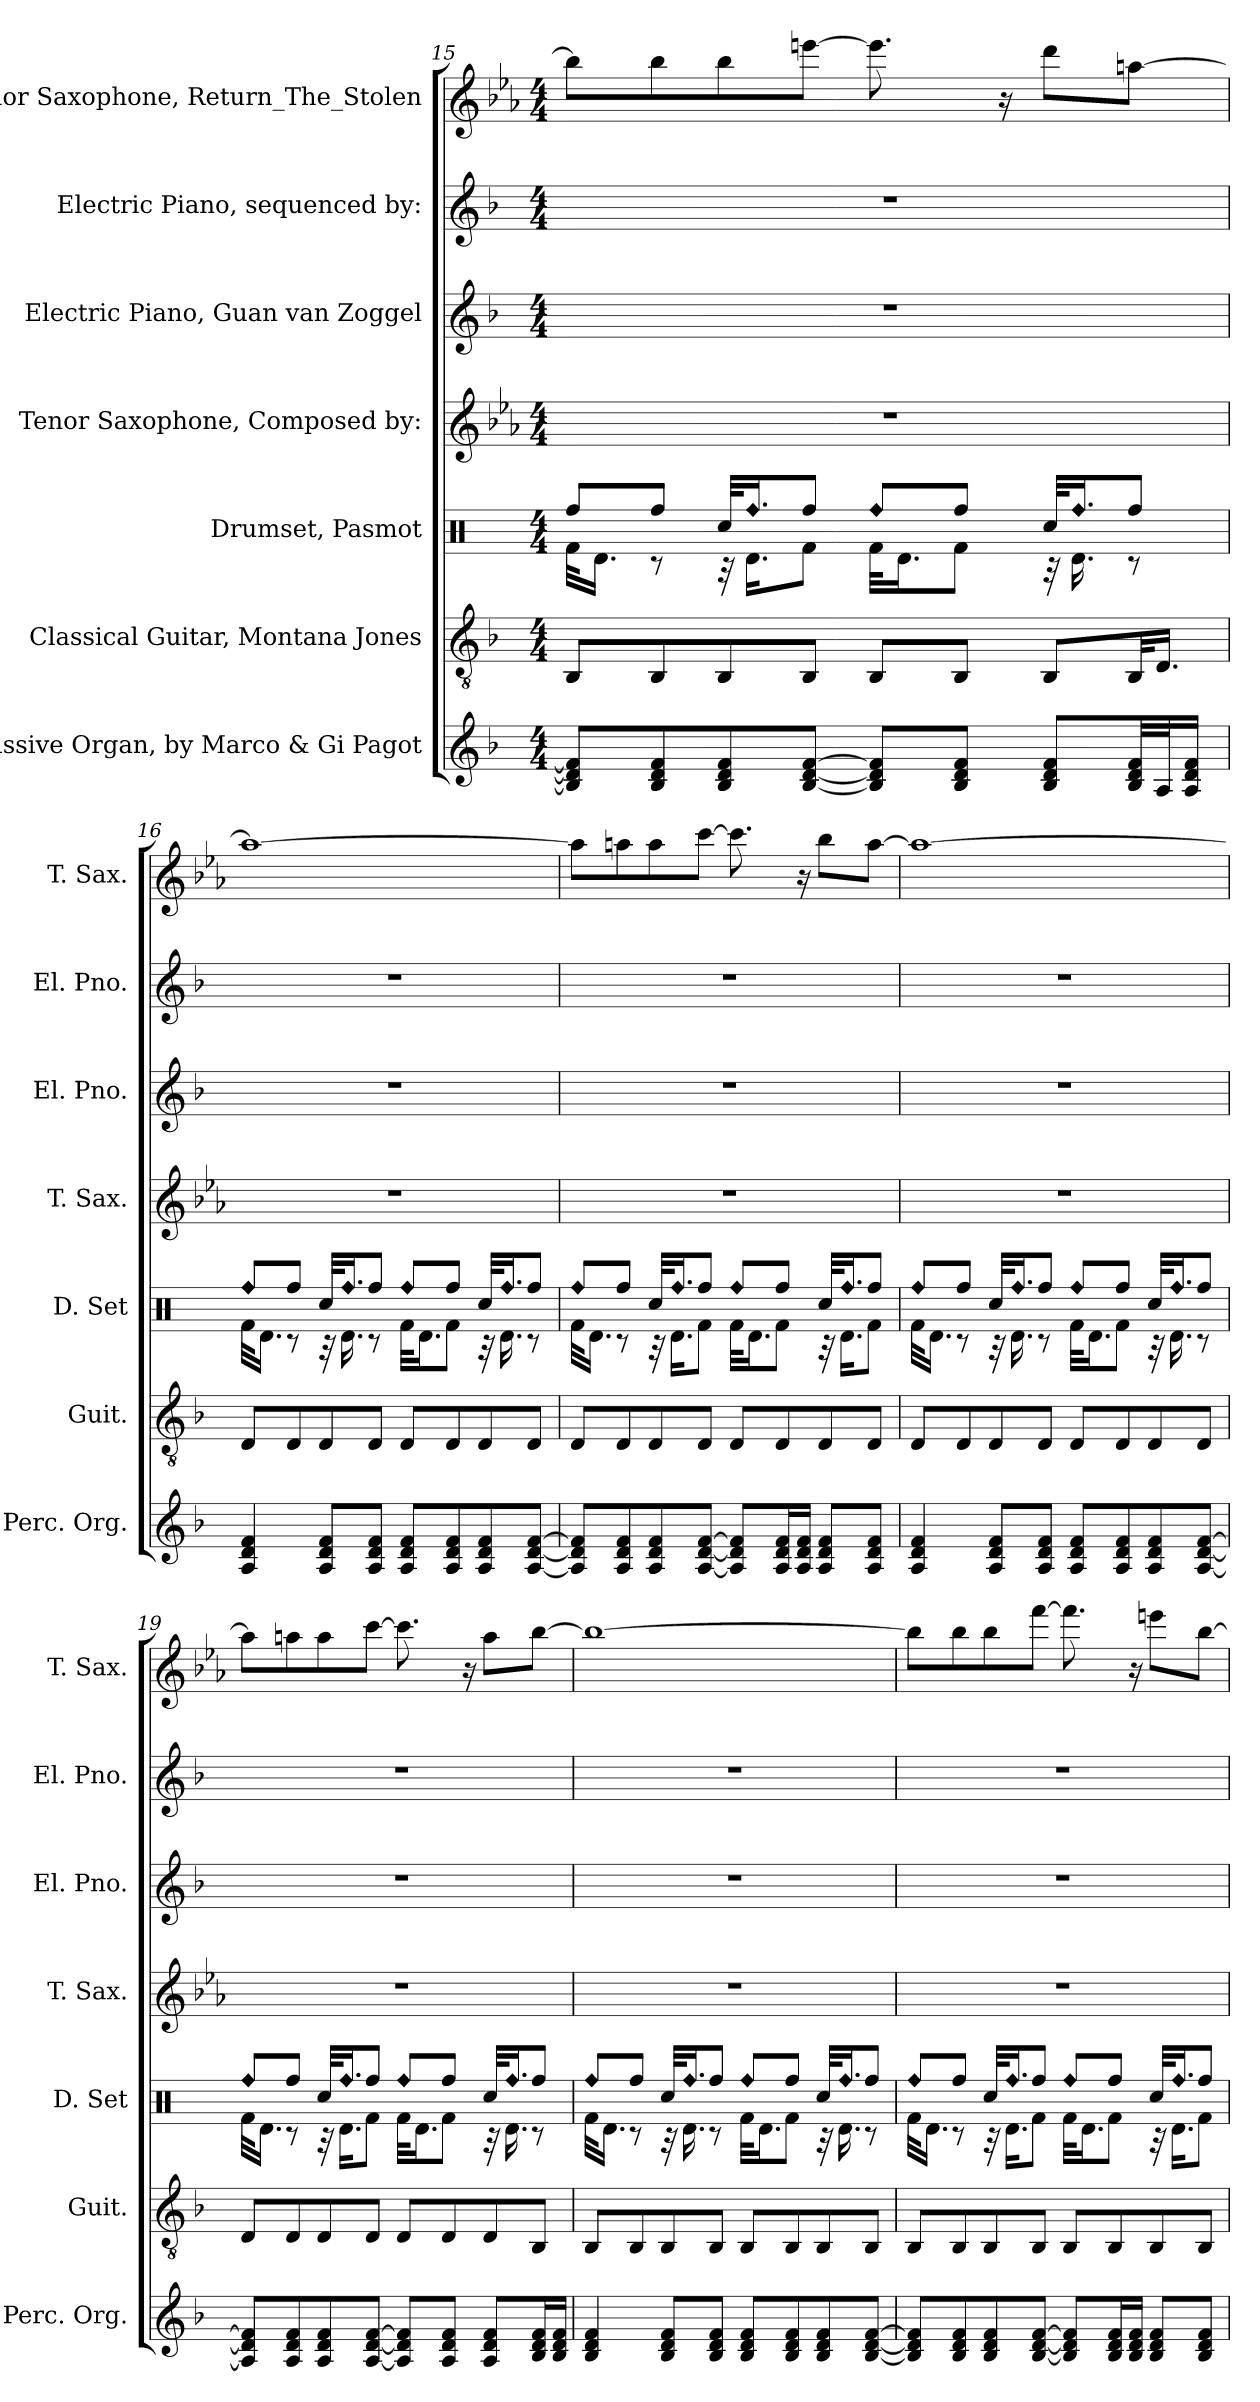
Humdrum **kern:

**kern	**kern	**kern	**kern	**kern	**kern	**kern
*part7	*part6	*part5	*part4	*part3	*part2	*part1
*staff7	*staff6	*staff5	*staff4	*staff3	*staff2	*staff1
*I"Percussive Organ, by Marco &amp; Gi Pagot	*I"Classical Guitar, Montana Jones	*I"Drumset, Pasmot	*I"Tenor Saxophone, Composed by:	*I"Electric Piano, Guan van Zoggel	*I"Electric Piano, sequenced by:	*I"Tenor Saxophone, Return_The_Stolen
*I'Perc. Org.	*I'Guit.	*I'D. Set	*I'T. Sax.	*I'El. Pno.	*I'El. Pno.	*I'T. Sax.
!!LO:PB:g=z
*clefG2	*clefGv2	*clefX	*clefG2	*clefG2	*clefG2	*clefG2
*	*	*	*ITrd8c14	*	*	*ITrd8c14
*k[b-]	*k[b-]	*k[]	*k[b-e-a-]	*k[b-]	*k[b-]	*k[b-e-a-]
*M4/4	*M4/4	*M4/4	*M4/4	*M4/4	*M4/4	*M4/4
=15	=15	=15	=15	=15	=15	=15
!	!	!LO:N:head=diamond	!	!	!	!
*	*	*^	*	*	*	*
8B-/] 8d/] 8f/]L	8BB-/L	8Rff/L	32Rf\KLL	1r	1r	1r	8b-\L]
.	.	.	16.Rd\JJ	.	.	.	.
8B-/ 8d/ 8f/	8BB-/	8Rff/J	8r	.	.	.	8b-\
8B-/ 8d/ 8f/	8BB-/	32Rcc/KLL	32r	.	.	.	8b-\
!	!	!LO:N:head=diamond	!	!	!	!	!
.	.	16.Rff/J	16.Rd\KL	.	.	.	.
[8B-/ [8d/ [8f/J	8BB-/J	8Rff/J	8Rf\J	.	.	.	[8een\J
!	!	!LO:N:head=diamond	!	!	!	!	!
8B-/] 8d/] 8f/]L	8BB-/L	8Rff/L	32Rf\KLL	.	.	.	8.ee\]
.	.	.	16.Rd\J	.	.	.	.
8B-/ 8d/ 8f/J	8BB-/J	8Rff/J	8Rf\J	.	.	.	.
.	.	.	.	.	.	.	16r
8B-/ 8d/ 8f/L	8BB-/L	32Rcc/KLL	32r	.	.	.	8dd\L
!	!	!LO:N:head=diamond	!	!	!	!	!
.	.	16.Rff/J	16.Rd\	.	.	.	.
32B-/ 32d/ 32f/LL	32BB-/KL	8Rff/J	8r	.	.	.	[8an\J
32A/J	16.D/JJ	.	.	.	.	.	.
16A/ 16d/ 16f/JJ	.	.	.	.	.	.	.
=16	=16	=16	=16	=16	=16	=16	=16
!	!	!LO:N:head=diamond	!	!	!	!	!
4A/ 4d/ 4f/	8D/L	8Rff/L	32Rf\KLL	1r	1r	1r	1a_
.	.	.	16.Rd\JJ	.	.	.	.
.	8D/	8Rff/J	8r	.	.	.	.
8A/ 8d/ 8f/L	8D/	32Rcc/KLL	32r	.	.	.	.
!	!	!LO:N:head=diamond	!	!	!	!	!
.	.	16.Rff/J	16.Rd\	.	.	.	.
8A/ 8d/ 8f/J	8D/J	8Rff/J	8r	.	.	.	.
!	!	!LO:N:head=diamond	!	!	!	!	!
8A/ 8d/ 8f/L	8D/L	8Rff/L	32Rf\KLL	.	.	.	.
.	.	.	16.Rd\J	.	.	.	.
8A/ 8d/ 8f/	8D/	8Rff/J	8Rf\J	.	.	.	.
8A/ 8d/ 8f/	8D/	32Rcc/KLL	32r	.	.	.	.
!	!	!LO:N:head=diamond	!	!	!	!	!
.	.	16.Rff/J	16.Rd\	.	.	.	.
[8A/ [8d/ [8f/J	8D/J	8Rff/J	8r	.	.	.	.
!!LO:PB:g=z
=17	=17	=17	=17	=17	=17	=17	=17
!	!	!LO:N:head=diamond	!	!	!	!	!
8A/] 8d/] 8f/]L	8D/L	8Rff/L	32Rf\KLL	1r	1r	1r	8a\L]
.	.	.	16.Rd\JJ	.	.	.	.
8A/ 8d/ 8f/	8D/	8Rff/J	8r	.	.	.	8an\
8A/ 8d/ 8f/	8D/	32Rcc/KLL	32r	.	.	.	8a\
!	!	!LO:N:head=diamond	!	!	!	!	!
.	.	16.Rff/J	16.Rd\KL	.	.	.	.
[8A/ [8d/ [8f/J	8D/J	8Rff/J	8Rf\J	.	.	.	[8cc\J
!	!	!LO:N:head=diamond	!	!	!	!	!
8A/] 8d/] 8f/]L	8D/L	8Rff/L	32Rf\KLL	.	.	.	8.cc\]
.	.	.	16.Rd\J	.	.	.	.
16A/ 16d/ 16f/L	8D/	8Rff/J	8Rf\J	.	.	.	.
16A/ 16d/ 16f/JJ	.	.	.	.	.	.	16r
8A/ 8d/ 8f/L	8D/	32Rcc/KLL	32r	.	.	.	8b-\L
!	!	!LO:N:head=diamond	!	!	!	!	!
.	.	16.Rff/J	16.Rd\KL	.	.	.	.
8A/ 8d/ 8f/J	8D/J	8Rff/J	8Rf\J	.	.	.	[8a\J
=18	=18	=18	=18	=18	=18	=18	=18
!	!	!LO:N:head=diamond	!	!	!	!	!
4A/ 4d/ 4f/	8D/L	8Rff/L	32Rf\KLL	1r	1r	1r	1a_
.	.	.	16.Rd\JJ	.	.	.	.
.	8D/	8Rff/J	8r	.	.	.	.
8A/ 8d/ 8f/L	8D/	32Rcc/KLL	32r	.	.	.	.
!	!	!LO:N:head=diamond	!	!	!	!	!
.	.	16.Rff/J	16.Rd\	.	.	.	.
8A/ 8d/ 8f/J	8D/J	8Rff/J	8r	.	.	.	.
!	!	!LO:N:head=diamond	!	!	!	!	!
8A/ 8d/ 8f/L	8D/L	8Rff/L	32Rf\KLL	.	.	.	.
.	.	.	16.Rd\J	.	.	.	.
8A/ 8d/ 8f/	8D/	8Rff/J	8Rf\J	.	.	.	.
8A/ 8d/ 8f/	8D/	32Rcc/KLL	32r	.	.	.	.
!	!	!LO:N:head=diamond	!	!	!	!	!
.	.	16.Rff/J	16.Rd\	.	.	.	.
[8A/ [8d/ [8f/J	8D/J	8Rff/J	8r	.	.	.	.
!!LO:PB:g=z
=19	=19	=19	=19	=19	=19	=19	=19
!	!	!LO:N:head=diamond	!	!	!	!	!
8A/] 8d/] 8f/]L	8D/L	8Rff/L	32Rf\KLL	1r	1r	1r	8a\L]
.	.	.	16.Rd\JJ	.	.	.	.
8A/ 8d/ 8f/	8D/	8Rff/J	8r	.	.	.	8an\
8A/ 8d/ 8f/	8D/	32Rcc/KLL	32r	.	.	.	8a\
!	!	!LO:N:head=diamond	!	!	!	!	!
.	.	16.Rff/J	16.Rd\KL	.	.	.	.
[8A/ [8d/ [8f/J	8D/J	8Rff/J	8Rf\J	.	.	.	[8cc\J
!	!	!LO:N:head=diamond	!	!	!	!	!
8A/] 8d/] 8f/]L	8D/L	8Rff/L	32Rf\KLL	.	.	.	8.cc\]
.	.	.	16.Rd\J	.	.	.	.
8A/ 8d/ 8f/J	8D/	8Rff/J	8Rf\J	.	.	.	.
.	.	.	.	.	.	.	16r
8A/ 8d/ 8f/L	8D/	32Rcc/KLL	32r	.	.	.	8a\L
!	!	!LO:N:head=diamond	!	!	!	!	!
.	.	16.Rff/J	16.Rd\	.	.	.	.
16B-/ 16d/ 16f/L	8BB-/J	8Rff/J	8r	.	.	.	[8b-\J
16B-/ 16d/ 16f/JJ	.	.	.	.	.	.	.
=20	=20	=20	=20	=20	=20	=20	=20
!	!	!LO:N:head=diamond	!	!	!	!	!
4B-/ 4d/ 4f/	8BB-/L	8Rff/L	32Rf\KLL	1r	1r	1r	1b-_
.	.	.	16.Rd\JJ	.	.	.	.
.	8BB-/	8Rff/J	8r	.	.	.	.
8B-/ 8d/ 8f/L	8BB-/	32Rcc/KLL	32r	.	.	.	.
!	!	!LO:N:head=diamond	!	!	!	!	!
.	.	16.Rff/J	16.Rd\	.	.	.	.
8B-/ 8d/ 8f/J	8BB-/J	8Rff/J	8r	.	.	.	.
!	!	!LO:N:head=diamond	!	!	!	!	!
8B-/ 8d/ 8f/L	8BB-/L	8Rff/L	32Rf\KLL	.	.	.	.
.	.	.	16.Rd\J	.	.	.	.
8B-/ 8d/ 8f/	8BB-/	8Rff/J	8Rf\J	.	.	.	.
8B-/ 8d/ 8f/	8BB-/	32Rcc/KLL	32r	.	.	.	.
!	!	!LO:N:head=diamond	!	!	!	!	!
.	.	16.Rff/J	16.Rd\	.	.	.	.
[8B-/ [8d/ [8f/J	8BB-/J	8Rff/J	8r	.	.	.	.
!!LO:PB:g=z
=21	=21	=21	=21	=21	=21	=21	=21
!	!	!LO:N:head=diamond	!	!	!	!	!
8B-/] 8d/] 8f/]L	8BB-/L	8Rff/L	32Rf\KLL	1r	1r	1r	8b-\L]
.	.	.	16.Rd\JJ	.	.	.	.
8B-/ 8d/ 8f/	8BB-/	8Rff/J	8r	.	.	.	8b-\
8B-/ 8d/ 8f/	8BB-/	32Rcc/KLL	32r	.	.	.	8b-\
!	!	!LO:N:head=diamond	!	!	!	!	!
.	.	16.Rff/J	16.Rd\KL	.	.	.	.
[8B-/ [8d/ [8f/J	8BB-/J	8Rff/J	8Rf\J	.	.	.	[8ff\J
!	!	!LO:N:head=diamond	!	!	!	!	!
8B-/] 8d/] 8f/]L	8BB-/L	8Rff/L	32Rf\KLL	.	.	.	8.ff\]
.	.	.	16.Rd\J	.	.	.	.
16B-/ 16d/ 16f/L	8BB-/	8Rff/J	8Rf\J	.	.	.	.
16B-/ 16d/ 16f/JJ	.	.	.	.	.	.	16r
8B-/ 8d/ 8f/L	8BB-/	32Rcc/KLL	32r	.	.	.	8een\L
!	!	!LO:N:head=diamond	!	!	!	!	!
.	.	16.Rff/J	16.Rd\KL	.	.	.	.
8B-/ 8d/ 8f/J	8BB-/J	8Rff/J	8Rf\J	.	.	.	[8b-\J
*	*	*v	*v	*	*	*	*
=	=	=	=	=	=	=
*-	*-	*-	*-	*-	*-	*-
